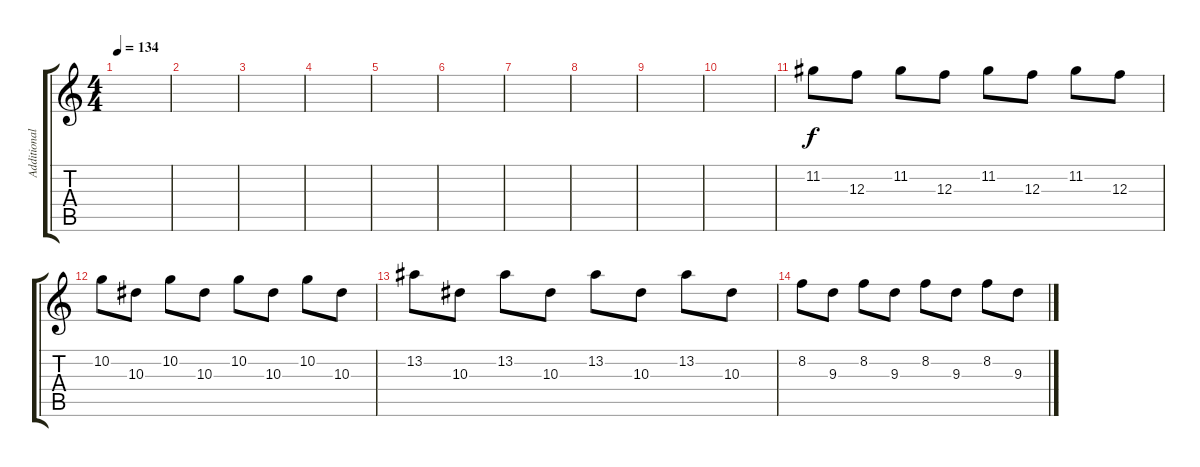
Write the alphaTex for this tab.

\track ("Additional Acustic" "Additional") {instrument acousticguitarsteel}
\staff {score tabs}
\tuning (D4 A3 F3 C3 G2 C2) {hide}
\ts (4 4)
\tempo 134
\clef g2
\ks c
|
|
|
|
|
|
|
|
|
|
11.2.8 12.3.8 11.2.8 12.3.8 11.2.8 12.3.8 11.2.8 12.3.8 |
10.2.8 10.3.8 10.2.8 10.3.8 10.2.8 10.3.8 10.2.8 10.3.8 |
13.2.8 10.3.8 13.2.8 10.3.8 13.2.8 10.3.8 13.2.8 10.3.8 |
8.2.8 9.3.8 8.2.8 9.3.8 8.2.8 9.3.8 8.2.8 9.3.8
